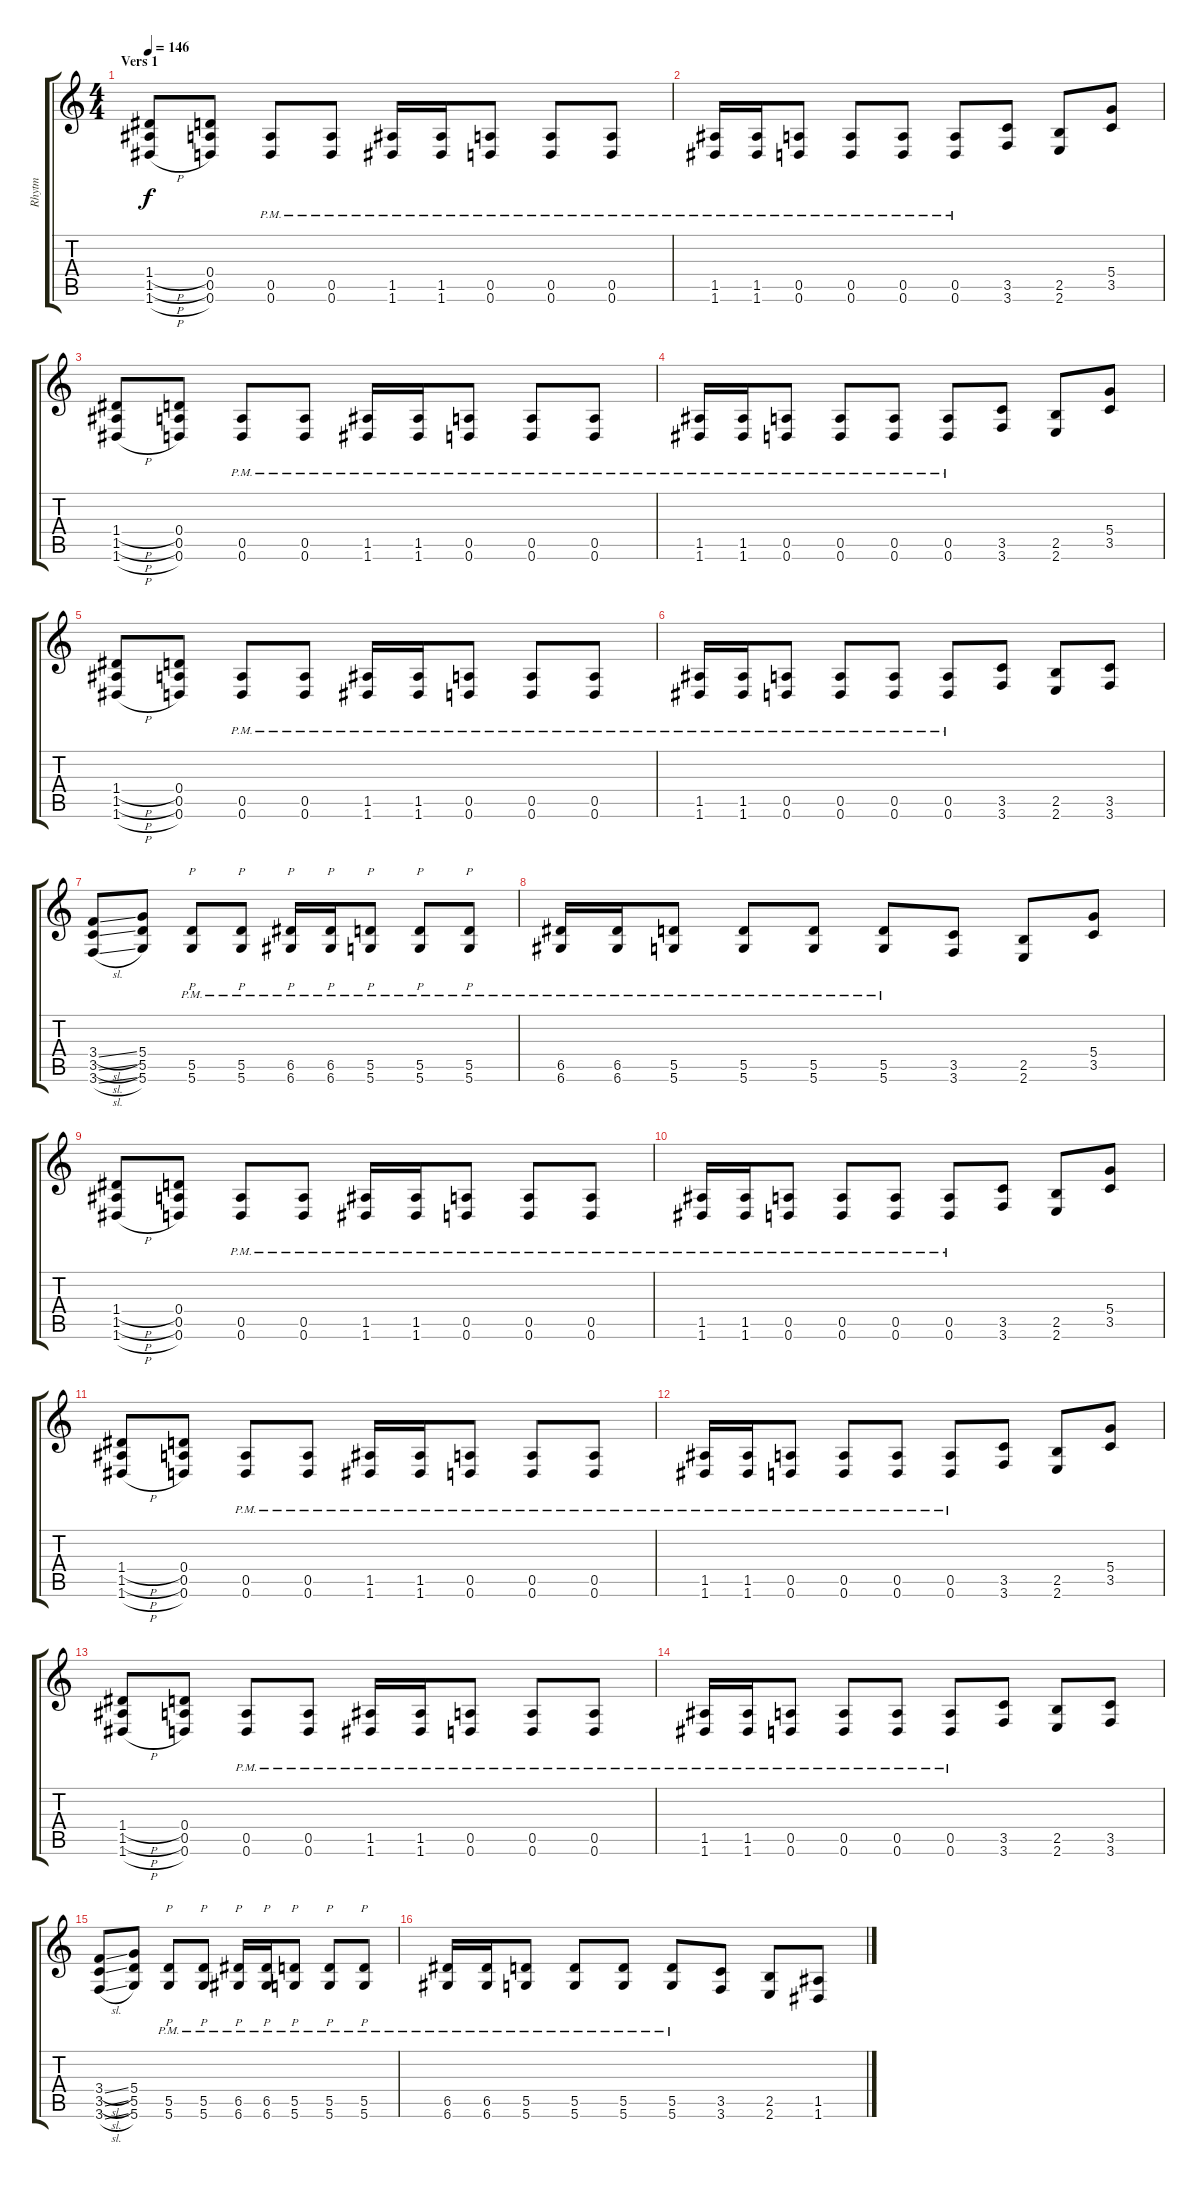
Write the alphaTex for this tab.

\track ("Rhytm" "Rhytm") {instrument distortionguitar}
\staff {score tabs}
\tuning (E4 B3 G3 D3 A2 D2) {hide}
\ts (4 4)
\section ("" "Vers 1")
\tempo 146
\clef g2
\ks c
(1.4{h} 1.5{h} 1.6{h}).8{dy f} (0.4 0.5 0.6).8 (0.5{pm} 0.6{pm}).8 (0.5{pm} 0.6{pm}).8 (1.5{pm} 1.6{pm}).16 (1.5{pm} 1.6{pm}).16 (0.5{pm} 0.6{pm}).8 (0.5{pm} 0.6{pm}).8 (0.5{pm} 0.6{pm}).8 |
(1.5{pm} 1.6{pm}).16 (1.5{pm} 1.6{pm}).16 (0.5{pm} 0.6{pm}).8 (0.5{pm} 0.6{pm}).8 (0.5{pm} 0.6{pm}).8 (0.5{pm} 0.6{pm}).8 (3.5 3.6).8 (2.5 2.6).8 (5.4 3.5).8 |
(1.4{h} 1.5{h} 1.6{h}).8 (0.4 0.5 0.6).8 (0.5{pm} 0.6{pm}).8 (0.5{pm} 0.6{pm}).8 (1.5{pm} 1.6{pm}).16 (1.5{pm} 1.6{pm}).16 (0.5{pm} 0.6{pm}).8 (0.5{pm} 0.6{pm}).8 (0.5{pm} 0.6{pm}).8 |
(1.5{pm} 1.6{pm}).16 (1.5{pm} 1.6{pm}).16 (0.5{pm} 0.6{pm}).8 (0.5{pm} 0.6{pm}).8 (0.5{pm} 0.6{pm}).8 (0.5{pm} 0.6{pm}).8 (3.5 3.6).8 (2.5 2.6).8 (5.4 3.5).8 |
(1.4{h} 1.5{h} 1.6{h}).8 (0.4 0.5 0.6).8 (0.5{pm} 0.6{pm}).8 (0.5{pm} 0.6{pm}).8 (1.5{pm} 1.6{pm}).16 (1.5{pm} 1.6{pm}).16 (0.5{pm} 0.6{pm}).8 (0.5{pm} 0.6{pm}).8 (0.5{pm} 0.6{pm}).8 |
(1.5{pm} 1.6{pm}).16 (1.5{pm} 1.6{pm}).16 (0.5{pm} 0.6{pm}).8 (0.5{pm} 0.6{pm}).8 (0.5{pm} 0.6{pm}).8 (0.5{pm} 0.6{pm}).8 (3.5 3.6).8 (2.5 2.6).8 (3.5 3.6).8 |
(3.4{sl} 3.5{sl} 3.6{sl}).8 (5.4 5.5 5.6).8 (5.5{pm} 5.6{pm}).8{p} (5.5{pm} 5.6{pm}).8{p} (6.5{pm} 6.6{pm}).16{p} (6.5{pm} 6.6{pm}).16{p} (5.5{pm} 5.6{pm}).8{p} (5.5{pm} 5.6{pm}).8{p} (5.5{pm} 5.6{pm}).8{p} |
(6.5{pm} 6.6{pm}).16 (6.5{pm} 6.6{pm}).16 (5.5{pm} 5.6{pm}).8 (5.5{pm} 5.6{pm}).8 (5.5{pm} 5.6{pm}).8 (5.5{pm} 5.6{pm}).8 (3.5 3.6).8 (2.5 2.6).8 (5.4 3.5).8 |
(1.4{h} 1.5{h} 1.6{h}).8 (0.4 0.5 0.6).8 (0.5{pm} 0.6{pm}).8 (0.5{pm} 0.6{pm}).8 (1.5{pm} 1.6{pm}).16 (1.5{pm} 1.6{pm}).16 (0.5{pm} 0.6{pm}).8 (0.5{pm} 0.6{pm}).8 (0.5{pm} 0.6{pm}).8 |
(1.5{pm} 1.6{pm}).16 (1.5{pm} 1.6{pm}).16 (0.5{pm} 0.6{pm}).8 (0.5{pm} 0.6{pm}).8 (0.5{pm} 0.6{pm}).8 (0.5{pm} 0.6{pm}).8 (3.5 3.6).8 (2.5 2.6).8 (5.4 3.5).8 |
(1.4{h} 1.5{h} 1.6{h}).8 (0.4 0.5 0.6).8 (0.5{pm} 0.6{pm}).8 (0.5{pm} 0.6{pm}).8 (1.5{pm} 1.6{pm}).16 (1.5{pm} 1.6{pm}).16 (0.5{pm} 0.6{pm}).8 (0.5{pm} 0.6{pm}).8 (0.5{pm} 0.6{pm}).8 |
(1.5{pm} 1.6{pm}).16 (1.5{pm} 1.6{pm}).16 (0.5{pm} 0.6{pm}).8 (0.5{pm} 0.6{pm}).8 (0.5{pm} 0.6{pm}).8 (0.5{pm} 0.6{pm}).8 (3.5 3.6).8 (2.5 2.6).8 (5.4 3.5).8 |
(1.4{h} 1.5{h} 1.6{h}).8 (0.4 0.5 0.6).8 (0.5{pm} 0.6{pm}).8 (0.5{pm} 0.6{pm}).8 (1.5{pm} 1.6{pm}).16 (1.5{pm} 1.6{pm}).16 (0.5{pm} 0.6{pm}).8 (0.5{pm} 0.6{pm}).8 (0.5{pm} 0.6{pm}).8 |
(1.5{pm} 1.6{pm}).16 (1.5{pm} 1.6{pm}).16 (0.5{pm} 0.6{pm}).8 (0.5{pm} 0.6{pm}).8 (0.5{pm} 0.6{pm}).8 (0.5{pm} 0.6{pm}).8 (3.5 3.6).8 (2.5 2.6).8 (3.5 3.6).8 |
(3.4{sl} 3.5{sl} 3.6{sl}).8 (5.4 5.5 5.6).8 (5.5{pm} 5.6{pm}).8{p} (5.5{pm} 5.6{pm}).8{p} (6.5{pm} 6.6{pm}).16{p} (6.5{pm} 6.6{pm}).16{p} (5.5{pm} 5.6{pm}).8{p} (5.5{pm} 5.6{pm}).8{p} (5.5{pm} 5.6{pm}).8{p} |
(6.5{pm} 6.6{pm}).16 (6.5{pm} 6.6{pm}).16 (5.5{pm} 5.6{pm}).8 (5.5{pm} 5.6{pm}).8 (5.5{pm} 5.6{pm}).8 (5.5{pm} 5.6{pm}).8 (3.5 3.6).8 (2.5 2.6).8 (1.5 1.6).8
